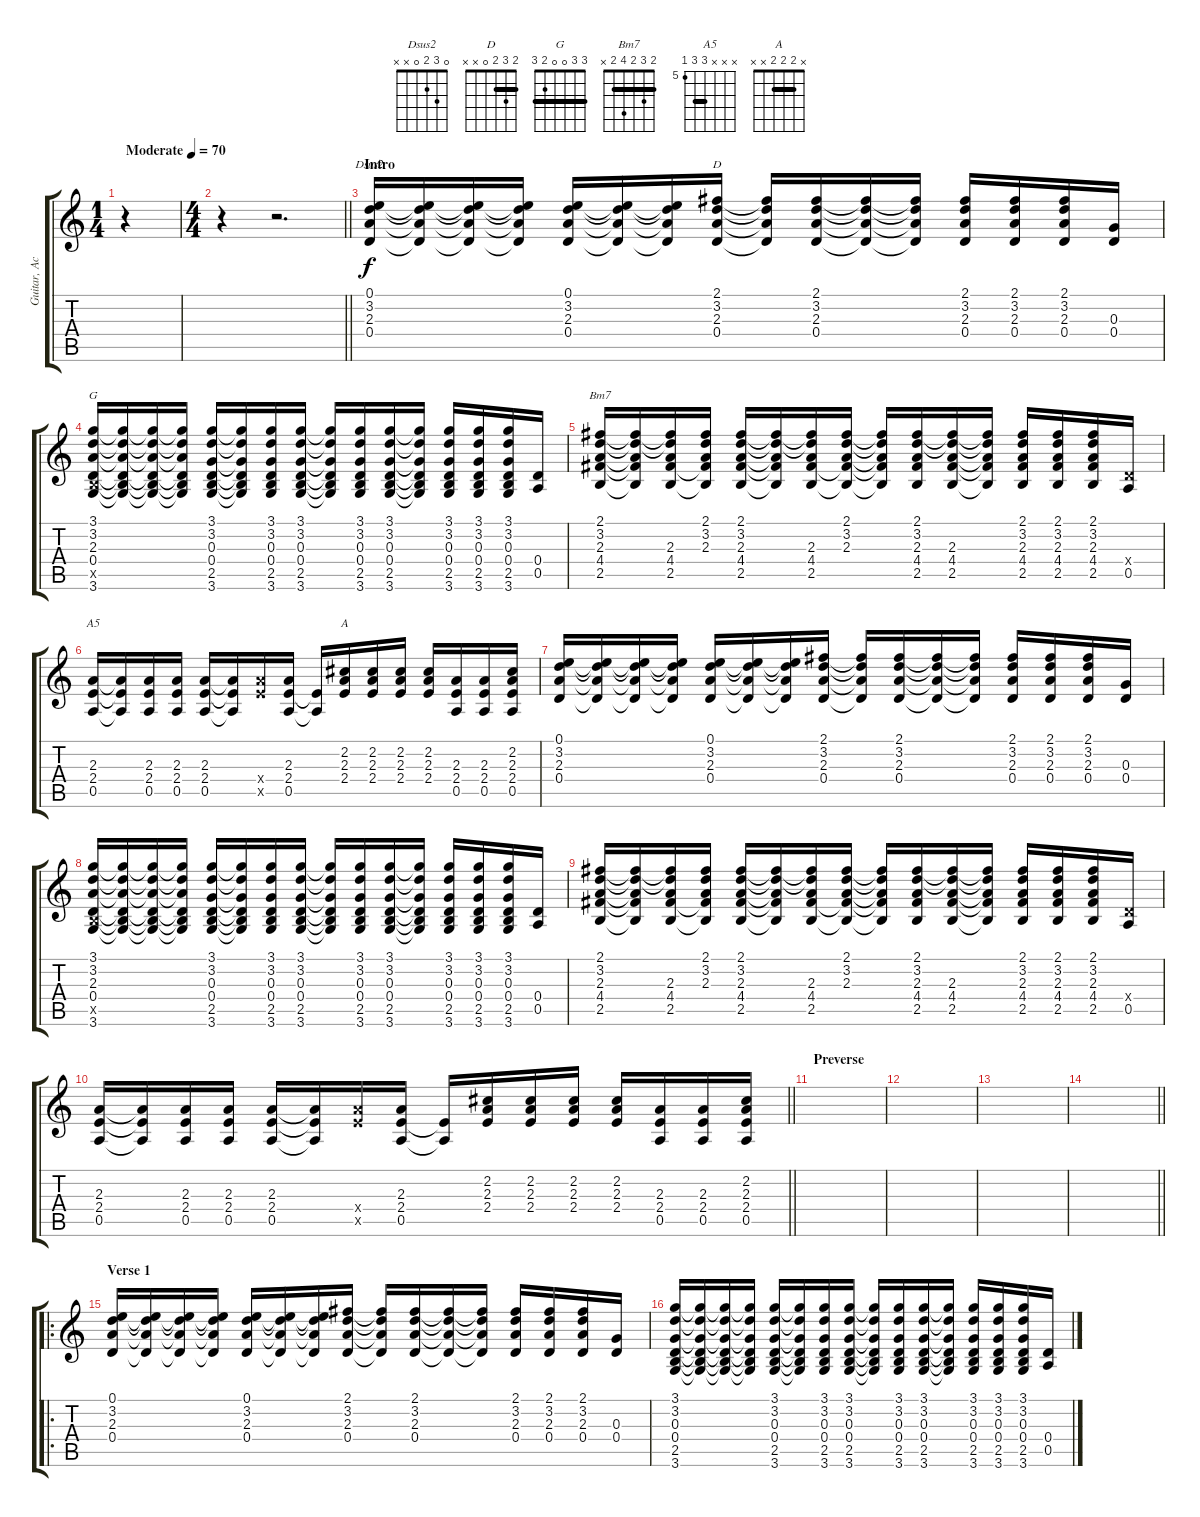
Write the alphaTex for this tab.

\track ("Guitar, Acoustic" "Guitar, Ac") {instrument acousticguitarsteel}
\staff {score tabs}
\tuning (E4 B3 G3 D3 A2 E2) {hide}
\chord ("Dsus2" 0 3 2 0 x x)
\chord ("D" 2 3 2 0 x x) {barre 2}
\chord ("G" 3 3 0 0 2 3) {barre 3}
\chord ("Bm7" 2 3 2 4 2 x) {barre 2}
\chord ("A5" x x x 7 7 5) {firstfret 5 barre 7}
\chord ("A" x 2 2 2 x x) {barre 2}
\voice
\ts (1 4)
\tempo (70 "Moderate")
\clef g2
\ks c
r.4{dy f instrument acousticguitarsteel} |
\ts (4 4)
\barLineRight lightlight
r.4 r.2{d} |
\section ("" "Intro")
(0.1 3.2 2.3 0.4).16{ch "Dsus2"} (0.1{t} 3.2{t} 2.3{t} 0.4{t}).16 (0.1{t} 3.2{t} 2.3{t} 0.4{t}).16 (0.1{t} 3.2{t} 2.3{t} 0.4{t}).16 (0.1 3.2 2.3 0.4).16 (0.1{t} 3.2{t} 2.3{t} 0.4{t}).16 (0.1{t} 3.2{t} 2.3{t} 0.4{t}).16 (2.1 3.2 2.3 0.4).16{ch "D"} (2.1{t} 3.2{t} 2.3{t} 0.4{t}).16 (2.1 3.2 2.3 0.4).16 (2.1{t} 3.2{t} 2.3{t} 0.4{t}).16 (2.1{t} 3.2{t} 2.3{t} 0.4{t}).16 (2.1 3.2 2.3 0.4).16 (2.1 3.2 2.3 0.4).16 (2.1 3.2 2.3 0.4).16 (0.3 0.4).16 |
(3.1 3.2 2.3 0.4 2.5{x} 3.6).16{ch "G"} (3.1{t} 3.2{t} 2.3{t} 0.4{t} 2.5{t} 3.6{t}).16 (3.1{t} 3.2{t} 2.3{t} 0.4{t} 2.5{t} 3.6{t}).16 (3.1{t} 3.2{t} 2.3{t} 0.4{t} 2.5{t} 3.6{t}).16 (3.1 3.2 0.3 0.4 2.5 3.6).16 (3.1{t} 3.2{t} 0.3{t} 0.4{t} 2.5{t} 3.6{t}).16 (3.1 3.2 0.3 0.4 2.5 3.6).16 (3.1 3.2 0.3 0.4 2.5 3.6).16 (3.1{t} 3.2{t} 0.3{t} 0.4{t} 2.5{t} 3.6{t}).16 (3.1 3.2 0.3 0.4 2.5 3.6).16 (3.1 3.2 0.3 0.4 2.5 3.6).16 (3.1{t} 3.2{t} 0.3{t} 0.4{t} 2.5{t} 3.6{t}).16 (3.1 3.2 0.3 0.4 2.5 3.6).16 (3.1 3.2 0.3 0.4 2.5 3.6).16 (3.1 3.2 0.3 0.4 2.5 3.6).16 (0.4 0.5).16 |
(2.1 3.2 2.3 4.4 2.5).16{ch "Bm7"} (2.1{t} 3.2{t} 2.3{t} 4.4{t} 2.5{t}).16 (2.1{t} 3.2{t} 2.3 4.4 2.5).16 (2.1 3.2 2.3 4.4{t} 2.5{t}).16 (2.1 3.2 2.3 4.4 2.5).16 (2.1{t} 3.2{t} 2.3{t} 4.4{t} 2.5{t}).16 (2.1{t} 3.2{t} 2.3 4.4 2.5).16 (2.1 3.2 2.3 4.4{t} 2.5{t}).16 (2.1{t} 3.2{t} 2.3{t} 4.4{t} 2.5{t}).16 (2.1 3.2 2.3 4.4 2.5).16 (2.1{t} 3.2{t} 2.3 4.4 2.5).16 (2.1{t} 3.2{t} 2.3{t} 4.4{t} 2.5{t}).16 (2.1 3.2 2.3 4.4 2.5).16 (2.1 3.2 2.3 4.4 2.5).16 (2.1 3.2 2.3 4.4 2.5).16 (0.4{x} 0.5).16 |
(2.3 2.4 0.5).16{ch "A5"} (2.3{t} 2.4{t} 0.5{t}).16 (2.3 2.4 0.5).16 (2.3 2.4 0.5).16 (2.3 2.4 0.5).16 (2.3{t} 2.4{t} 0.5{t}).16 (7.4{x} 7.5{x}).16 (2.3 2.4 0.5).16 (2.4{t} 0.5{t}).16 (2.2 2.3 2.4).16{ch "A"} (2.2 2.3 2.4).16 (2.2 2.3 2.4).16 (2.2 2.3 2.4).16 (2.3 2.4 0.5).16 (2.3 2.4 0.5).16 (2.2 2.3 2.4 0.5).16 |
(0.1 3.2 2.3 0.4).16 (0.1{t} 3.2{t} 2.3{t} 0.4{t}).16 (0.1{t} 3.2{t} 2.3{t} 0.4{t}).16 (0.1{t} 3.2{t} 2.3{t} 0.4{t}).16 (0.1 3.2 2.3 0.4).16 (0.1{t} 3.2{t} 2.3{t} 0.4{t}).16 (0.1{t} 3.2{t} 2.3{t} 0.4{t}).16 (2.1 3.2 2.3 0.4).16 (2.1{t} 3.2{t} 2.3{t} 0.4{t}).16 (2.1 3.2 2.3 0.4).16 (2.1{t} 3.2{t} 2.3{t} 0.4{t}).16 (2.1{t} 3.2{t} 2.3{t} 0.4{t}).16 (2.1 3.2 2.3 0.4).16 (2.1 3.2 2.3 0.4).16 (2.1 3.2 2.3 0.4).16 (0.3 0.4).16 |
(3.1 3.2 2.3 0.4 2.5{x} 3.6).16 (3.1{t} 3.2{t} 2.3{t} 0.4{t} 2.5{t} 3.6{t}).16 (3.1{t} 3.2{t} 2.3{t} 0.4{t} 2.5{t} 3.6{t}).16 (3.1{t} 3.2{t} 2.3{t} 0.4{t} 2.5{t} 3.6{t}).16 (3.1 3.2 0.3 0.4 2.5 3.6).16 (3.1{t} 3.2{t} 0.3{t} 0.4{t} 2.5{t} 3.6{t}).16 (3.1 3.2 0.3 0.4 2.5 3.6).16 (3.1 3.2 0.3 0.4 2.5 3.6).16 (3.1{t} 3.2{t} 0.3{t} 0.4{t} 2.5{t} 3.6{t}).16 (3.1 3.2 0.3 0.4 2.5 3.6).16 (3.1 3.2 0.3 0.4 2.5 3.6).16 (3.1{t} 3.2{t} 0.3{t} 0.4{t} 2.5{t} 3.6{t}).16 (3.1 3.2 0.3 0.4 2.5 3.6).16 (3.1 3.2 0.3 0.4 2.5 3.6).16 (3.1 3.2 0.3 0.4 2.5 3.6).16 (0.4 0.5).16 |
(2.1 3.2 2.3 4.4 2.5).16 (2.1{t} 3.2{t} 2.3{t} 4.4{t} 2.5{t}).16 (2.1{t} 3.2{t} 2.3 4.4 2.5).16 (2.1 3.2 2.3 4.4{t} 2.5{t}).16 (2.1 3.2 2.3 4.4 2.5).16 (2.1{t} 3.2{t} 2.3{t} 4.4{t} 2.5{t}).16 (2.1{t} 3.2{t} 2.3 4.4 2.5).16 (2.1 3.2 2.3 4.4{t} 2.5{t}).16 (2.1{t} 3.2{t} 2.3{t} 4.4{t} 2.5{t}).16 (2.1 3.2 2.3 4.4 2.5).16 (2.1{t} 3.2{t} 2.3 4.4 2.5).16 (2.1{t} 3.2{t} 2.3{t} 4.4{t} 2.5{t}).16 (2.1 3.2 2.3 4.4 2.5).16 (2.1 3.2 2.3 4.4 2.5).16 (2.1 3.2 2.3 4.4 2.5).16 (0.4{x} 0.5).16 |
\barLineRight lightlight
(2.3 2.4 0.5).16 (2.3{t} 2.4{t} 0.5{t}).16 (2.3 2.4 0.5).16 (2.3 2.4 0.5).16 (2.3 2.4 0.5).16 (2.3{t} 2.4{t} 0.5{t}).16 (7.4{x} 7.5{x}).16 (2.3 2.4 0.5).16 (2.4{t} 0.5{t}).16 (2.2 2.3 2.4).16 (2.2 2.3 2.4).16 (2.2 2.3 2.4).16 (2.2 2.3 2.4).16 (2.3 2.4 0.5).16 (2.3 2.4 0.5).16 (2.2 2.3 2.4 0.5).16 |
\section ("" "Preverse")
|
|
|
\barLineRight lightlight
|
\ro
\section ("" "Verse 1")
(0.1 3.2 2.3 0.4).16 (0.1{t} 3.2{t} 2.3{t} 0.4{t}).16 (0.1{t} 3.2{t} 2.3{t} 0.4{t}).16 (0.1{t} 3.2{t} 2.3{t} 0.4{t}).16 (0.1 3.2 2.3 0.4).16 (0.1{t} 3.2{t} 2.3{t} 0.4{t}).16 (0.1{t} 3.2{t} 2.3{t} 0.4{t}).16 (2.1 3.2 2.3 0.4).16 (2.1{t} 3.2{t} 2.3{t} 0.4{t}).16 (2.1 3.2 2.3 0.4).16 (2.1{t} 3.2{t} 2.3{t} 0.4{t}).16 (2.1{t} 3.2{t} 2.3{t} 0.4{t}).16 (2.1 3.2 2.3 0.4).16 (2.1 3.2 2.3 0.4).16 (2.1 3.2 2.3 0.4).16 (0.3 0.4).16 |
(3.1 3.2 0.3 0.4 2.5 3.6).16 (3.1{t} 3.2{t} 0.3{t} 0.4{t} 2.5{t} 3.6{t}).16 (3.1{t} 3.2{t} 0.3{t} 0.4{t} 2.5{t} 3.6{t}).16 (3.1{t} 3.2{t} 0.3{t} 0.4{t} 2.5{t} 3.6{t}).16 (3.1 3.2 0.3 0.4 2.5 3.6).16 (3.1{t} 3.2{t} 0.3{t} 0.4{t} 2.5{t} 3.6{t}).16 (3.1 3.2 0.3 0.4 2.5 3.6).16 (3.1 3.2 0.3 0.4 2.5 3.6).16 (3.1{t} 3.2{t} 0.3{t} 0.4{t} 2.5{t} 3.6{t}).16 (3.1 3.2 0.3 0.4 2.5 3.6).16 (3.1 3.2 0.3 0.4 2.5 3.6).16 (3.1{t} 3.2{t} 0.3{t} 0.4{t} 2.5{t} 3.6{t}).16 (3.1 3.2 0.3 0.4 2.5 3.6).16 (3.1 3.2 0.3 0.4 2.5 3.6).16 (3.1 3.2 0.3 0.4 2.5 3.6).16 (0.4 0.5).16
\voice
\clef g2
\ottava regular
\simile none
\ks c
r.4{dy f} |
\barLineRight lightlight
|
|
|
|
|
|
|
|
\barLineRight lightlight
|
|
|
|
\barLineRight lightlight
|
|
